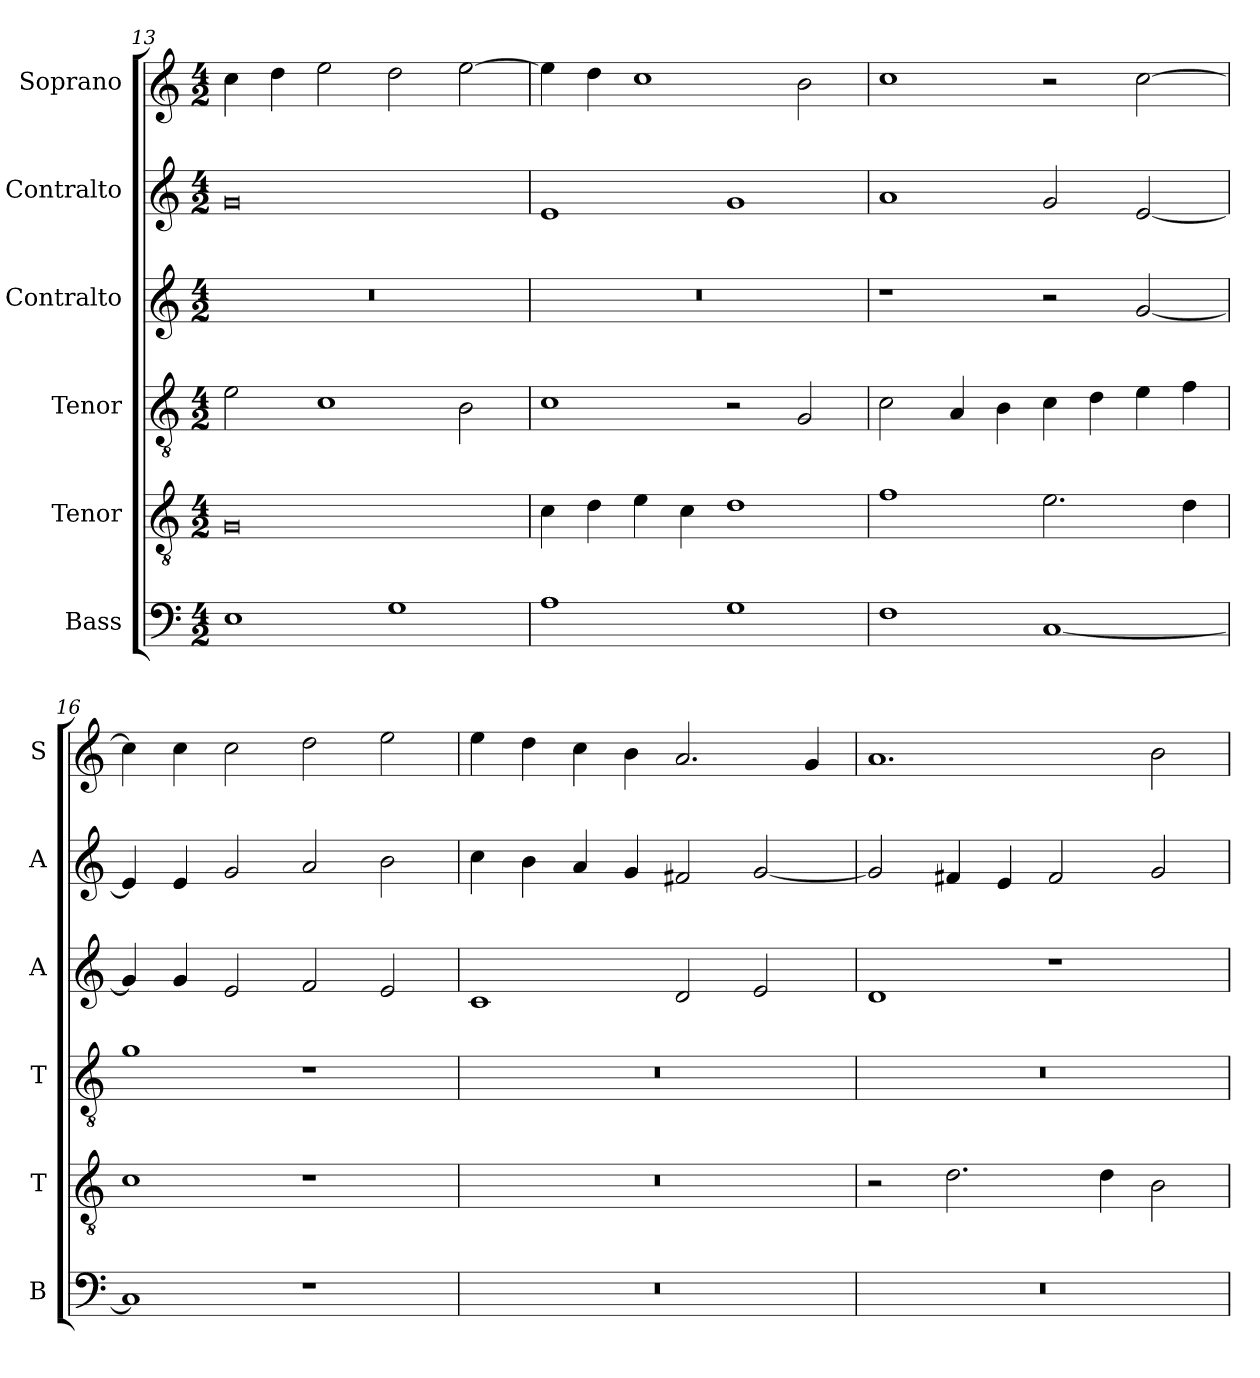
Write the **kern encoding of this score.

**kern	**kern	**kern	**kern	**kern	**kern
*part6	*part5	*part4	*part3	*part2	*part1
*staff6	*staff5	*staff4	*staff3	*staff2	*staff1
*I"Bass	*I"Tenor	*I"Tenor	*I"Contralto	*I"Contralto	*I"Soprano
*I'B	*I'T	*I'T	*I'A	*I'A	*I'S
*clefF4	*clefGv2	*clefGv2	*clefG2	*clefG2	*clefG2
*k[]	*k[]	*k[]	*k[]	*k[]	*k[]
*G:mix	*G:mix	*G:mix	*G:mix	*G:mix	*G:mix
*M4/2	*M4/2	*M4/2	*M4/2	*M4/2	*M4/2
=13	=13	=13	=13	=13	=13
1E	0G	2e	0r	0g	4cc
.	.	.	.	.	4dd
.	.	1c	.	.	2ee
1G	.	.	.	.	2dd
.	.	2B	.	.	[2ee
=14	=14	=14	=14	=14	=14
1A	4c	1c	0r	1e	4ee]
.	4d	.	.	.	4dd
.	4e	.	.	.	1cc
.	4c	.	.	.	.
1G	1d	2r	.	1g	.
.	.	2G	.	.	2b
=15	=15	=15	=15	=15	=15
1F	1f	2c	1r	1a	1cc
.	.	4A	.	.	.
.	.	4B	.	.	.
[1C	2.e	4c	2r	2g	2r
.	.	4d	.	.	.
.	.	4e	[2g	[2e	[2cc
.	4d	4f	.	.	.
=16	=16	=16	=16	=16	=16
1C]	1c	1g	4g]	4e]	4cc]
.	.	.	4g	4e	4cc
.	.	.	2e	2g	2cc
1r	1r	1r	2f	2a	2dd
.	.	.	2e	2b	2ee
=17	=17	=17	=17	=17	=17
0r	0r	0r	1c	4cc	4ee
.	.	.	.	4b	4dd
.	.	.	.	4a	4cc
.	.	.	.	4g	4b
.	.	.	2d	2f#X	2.a
.	.	.	2e	[2g	.
.	.	.	.	.	4g
=18	=18	=18	=18	=18	=18
0r	2r	0r	1d	2g]	1.a
.	2.d	.	.	4f#X	.
.	.	.	.	4e	.
.	.	.	1r	2f#	.
.	4d	.	.	.	.
.	2B	.	.	2g	2b
=	=	=	=	=	=
*-	*-	*-	*-	*-	*-
